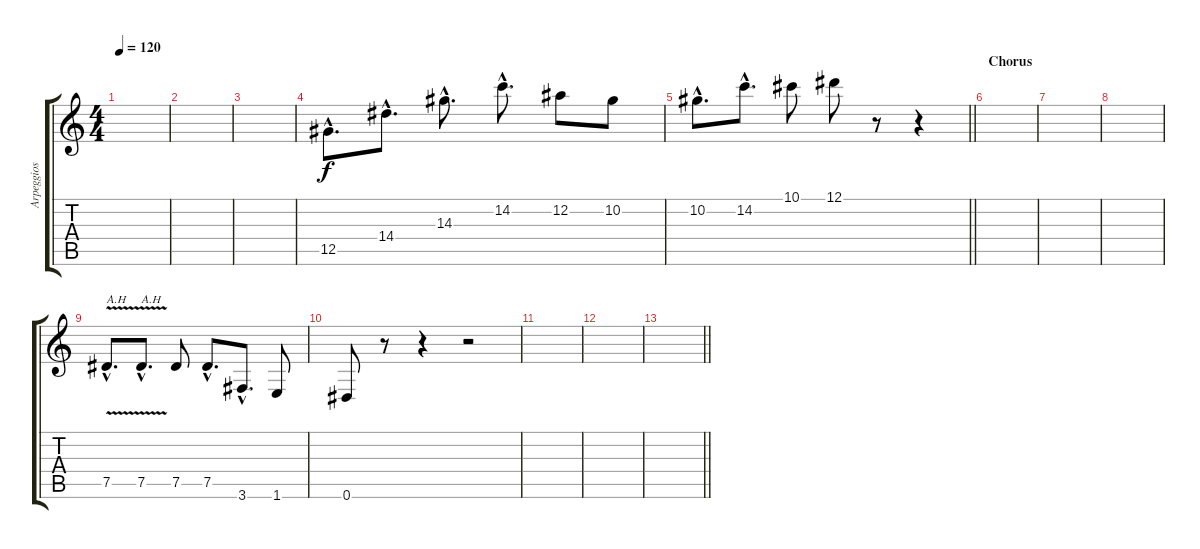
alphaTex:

\track ("Arpeggios" "Arpeggios") {instrument overdrivenguitar}
\staff {score tabs}
\tuning (Eb4 Bb3 Gb3 Db3 Ab2 Eb2) {hide}
\ts (4 4)
\tempo 120
\clef g2
\ks c
|
|
|
12.5{hac}.8{d dy f} 14.4{hac}.8{d} 14.3{hac}.8{d} 14.2{hac}.8{d} 12.2.8 10.2.8 |
\barLineRight lightlight
10.2{hac}.8{d} 14.2{hac}.8{d} 10.1.8 12.1.8 r.8 r.4 |
\section ("" "Chorus")
|
|
|
7.5{v hac}.8{d txt "A.H"} 7.5{v hac}.8{d txt "A.H"} 7.5.8 7.5{hac}.8{d} 3.6{hac}.8{d} 1.6.8 |
0.6.8 r.8 r.4 r.2 |
|
|
\barLineRight lightlight
